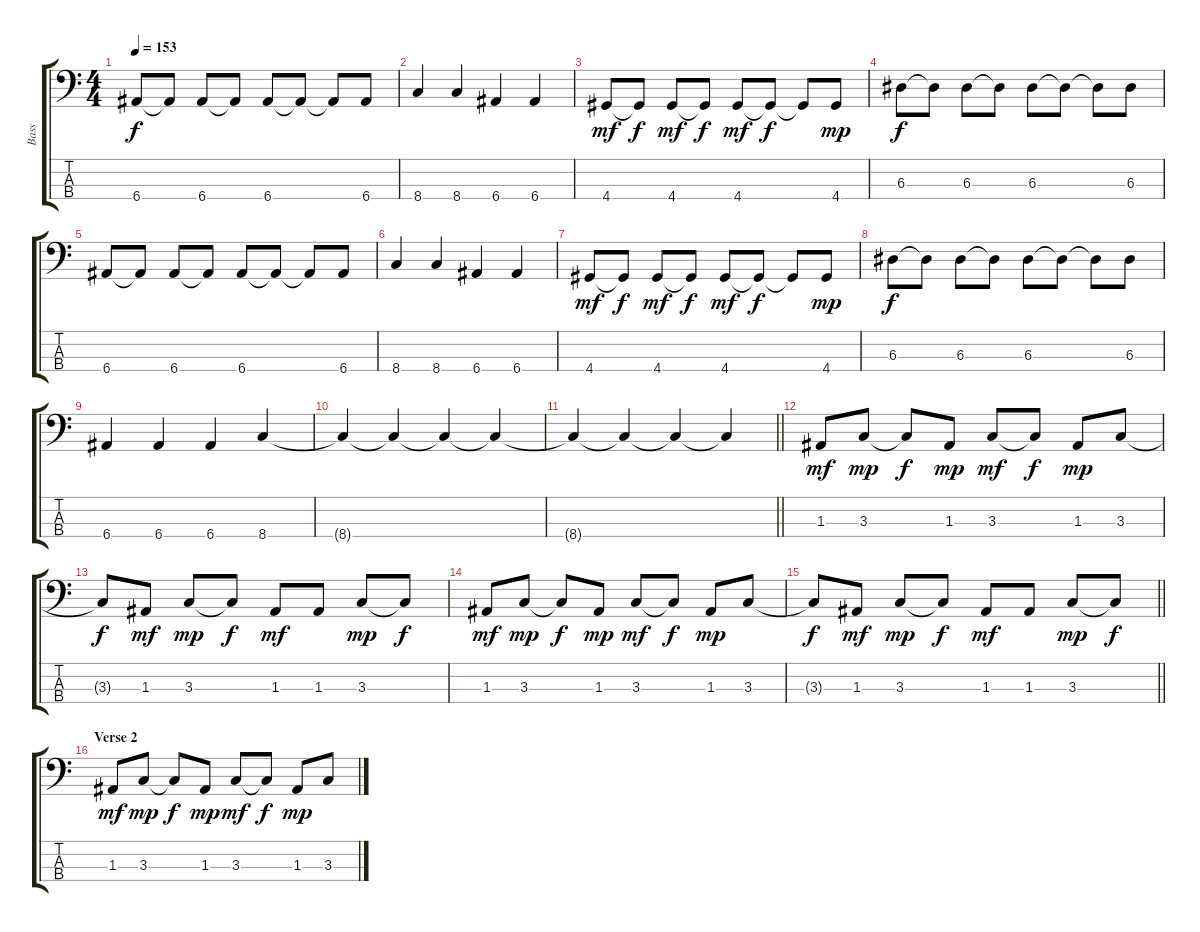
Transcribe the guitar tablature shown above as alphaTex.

\track ("Bass" "Bass") {instrument fretlessbass}
\staff {score tabs}
\tuning (G2 D2 A1 E1) {hide}
\ts (4 4)
\tempo 153
\clef f4
\ks c
6.4.8{dy f} 6.4{t}.8 6.4.8 6.4{t}.8 6.4.8 6.4{t}.8 6.4{t}.8 6.4.8 |
8.4.4 8.4.4 6.4.4 6.4.4 |
4.4.8{dy mf} 4.4{t}.8{dy f} 4.4.8{dy mf} 4.4{t}.8{dy f} 4.4.8{dy mf} 4.4{t}.8{dy f} 4.4{t}.8 4.4.8{dy mp} |
6.3.8{dy f} 6.3{t}.8 6.3.8 6.3{t}.8 6.3.8 6.3{t}.8 6.3{t}.8 6.3.8 |
6.4.8 6.4{t}.8 6.4.8 6.4{t}.8 6.4.8 6.4{t}.8 6.4{t}.8 6.4.8 |
8.4.4 8.4.4 6.4.4 6.4.4 |
4.4.8{dy mf} 4.4{t}.8{dy f} 4.4.8{dy mf} 4.4{t}.8{dy f} 4.4.8{dy mf} 4.4{t}.8{dy f} 4.4{t}.8 4.4.8{dy mp} |
6.3.8{dy f} 6.3{t}.8 6.3.8 6.3{t}.8 6.3.8 6.3{t}.8 6.3{t}.8 6.3.8 |
6.4.4 6.4.4 6.4.4 8.4.4 |
8.4{t}.4 8.4{t}.4 8.4{t}.4 8.4{t}.4 |
\barLineRight lightlight
8.4{t}.4 8.4{t}.4 8.4{t}.4 8.4{t}.4 |
1.3.8{dy mf} 3.3.8{dy mp} 3.3{t}.8{dy f} 1.3.8{dy mp} 3.3.8{dy mf} 3.3{t}.8{dy f} 1.3.8{dy mp} 3.3.8 |
3.3{t}.8{dy f} 1.3.8{dy mf} 3.3.8{dy mp} 3.3{t}.8{dy f} 1.3.8{dy mf} 1.3.8 3.3.8{dy mp} 3.3{t}.8{dy f} |
1.3.8{dy mf} 3.3.8{dy mp} 3.3{t}.8{dy f} 1.3.8{dy mp} 3.3.8{dy mf} 3.3{t}.8{dy f} 1.3.8{dy mp} 3.3.8 |
\barLineRight lightlight
3.3{t}.8{dy f} 1.3.8{dy mf} 3.3.8{dy mp} 3.3{t}.8{dy f} 1.3.8{dy mf} 1.3.8 3.3.8{dy mp} 3.3{t}.8{dy f} |
\section ("" "Verse 2")
1.3.8{dy mf} 3.3.8{dy mp} 3.3{t}.8{dy f} 1.3.8{dy mp} 3.3.8{dy mf} 3.3{t}.8{dy f} 1.3.8{dy mp} 3.3.8
